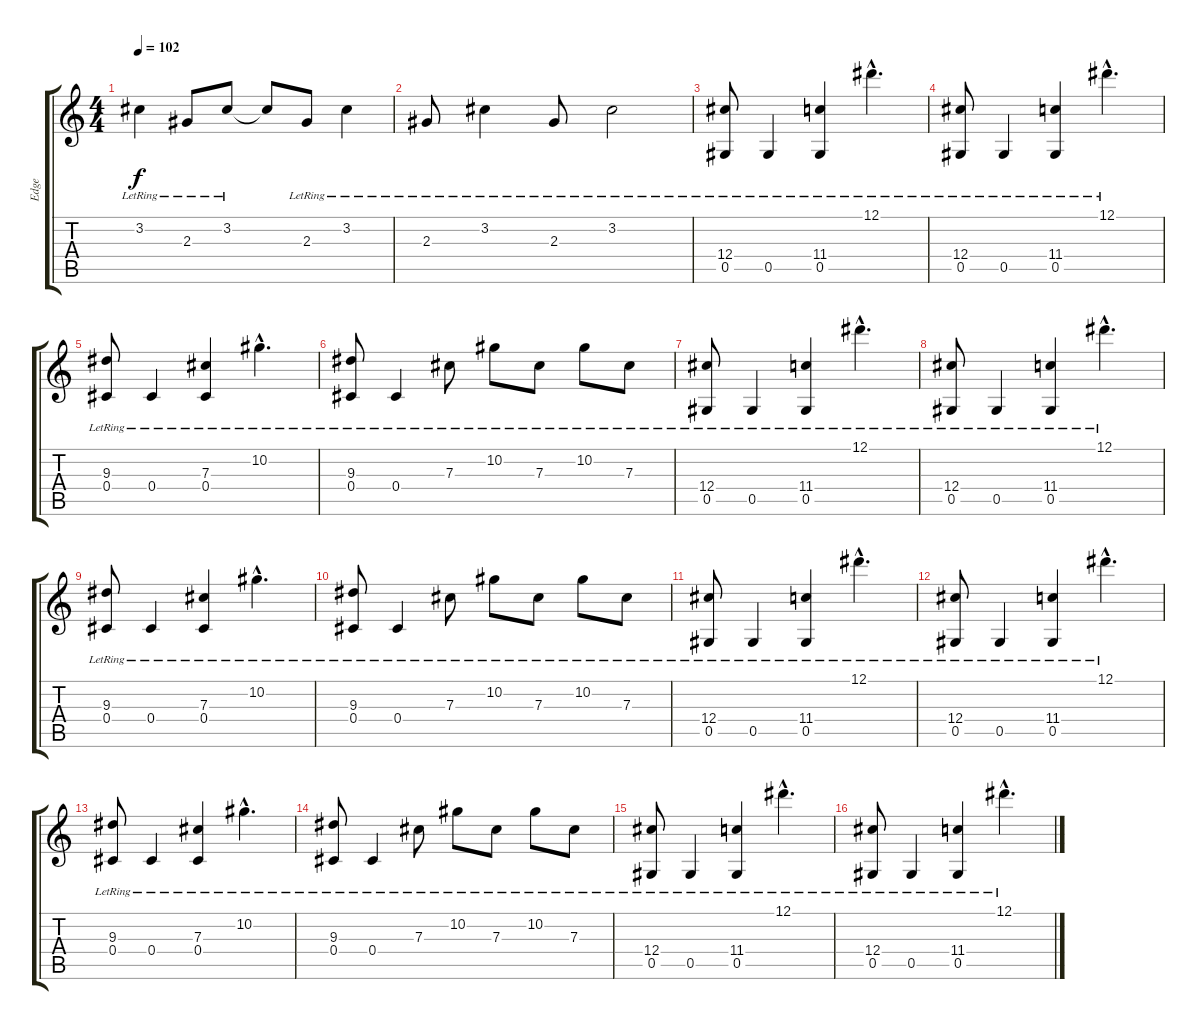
\track ("Edge" "Edge") {instrument electricguitarjazz}
\staff {score tabs}
\tuning (Eb4 Bb3 Gb3 Db3 Ab2 Eb2) {hide}
\ts (4 4)
\tempo 102
\clef g2
\ks c
3.2{lr}.4{dy f} 2.3{lr}.8 3.2{lr}.8 3.2{t}.8 2.3{lr}.8 3.2{lr}.4 |
2.3{lr}.8 3.2{lr}.4 2.3{lr}.8 3.2{lr}.2 |
(12.4{lr} 0.5{lr}).8 0.5{lr}.4 (11.4{lr} 0.5{lr}).4 12.1{hac lr}.4{d} |
(12.4{lr} 0.5{lr}).8 0.5{lr}.4 (11.4{lr} 0.5{lr}).4 12.1{hac lr}.4{d} |
(9.3{lr} 0.4{lr}).8 0.4{lr}.4 (7.3{lr} 0.4{lr}).4 10.2{hac lr}.4{d} |
(9.3{lr} 0.4{lr}).8 0.4{lr}.4 7.3{lr}.8 10.2{lr}.8 7.3{lr}.8 10.2{lr}.8 7.3{lr}.8 |
(12.4{lr} 0.5{lr}).8 0.5{lr}.4 (11.4{lr} 0.5{lr}).4 12.1{hac lr}.4{d} |
(12.4{lr} 0.5{lr}).8 0.5{lr}.4 (11.4{lr} 0.5{lr}).4 12.1{hac lr}.4{d} |
(9.3{lr} 0.4{lr}).8 0.4{lr}.4 (7.3{lr} 0.4{lr}).4 10.2{hac lr}.4{d} |
(9.3{lr} 0.4{lr}).8 0.4{lr}.4 7.3{lr}.8 10.2{lr}.8 7.3{lr}.8 10.2{lr}.8 7.3{lr}.8 |
(12.4{lr} 0.5{lr}).8 0.5{lr}.4 (11.4{lr} 0.5{lr}).4 12.1{hac lr}.4{d} |
(12.4{lr} 0.5{lr}).8 0.5{lr}.4 (11.4{lr} 0.5{lr}).4 12.1{hac lr}.4{d} |
(9.3{lr} 0.4{lr}).8 0.4{lr}.4 (7.3{lr} 0.4{lr}).4 10.2{hac lr}.4{d} |
(9.3{lr} 0.4{lr}).8 0.4{lr}.4 7.3{lr}.8 10.2{lr}.8 7.3{lr}.8 10.2{lr}.8 7.3{lr}.8 |
(12.4{lr} 0.5{lr}).8 0.5{lr}.4 (11.4{lr} 0.5{lr}).4 12.1{hac lr}.4{d} |
(12.4{lr} 0.5{lr}).8 0.5{lr}.4 (11.4{lr} 0.5{lr}).4 12.1{hac lr}.4{d}
